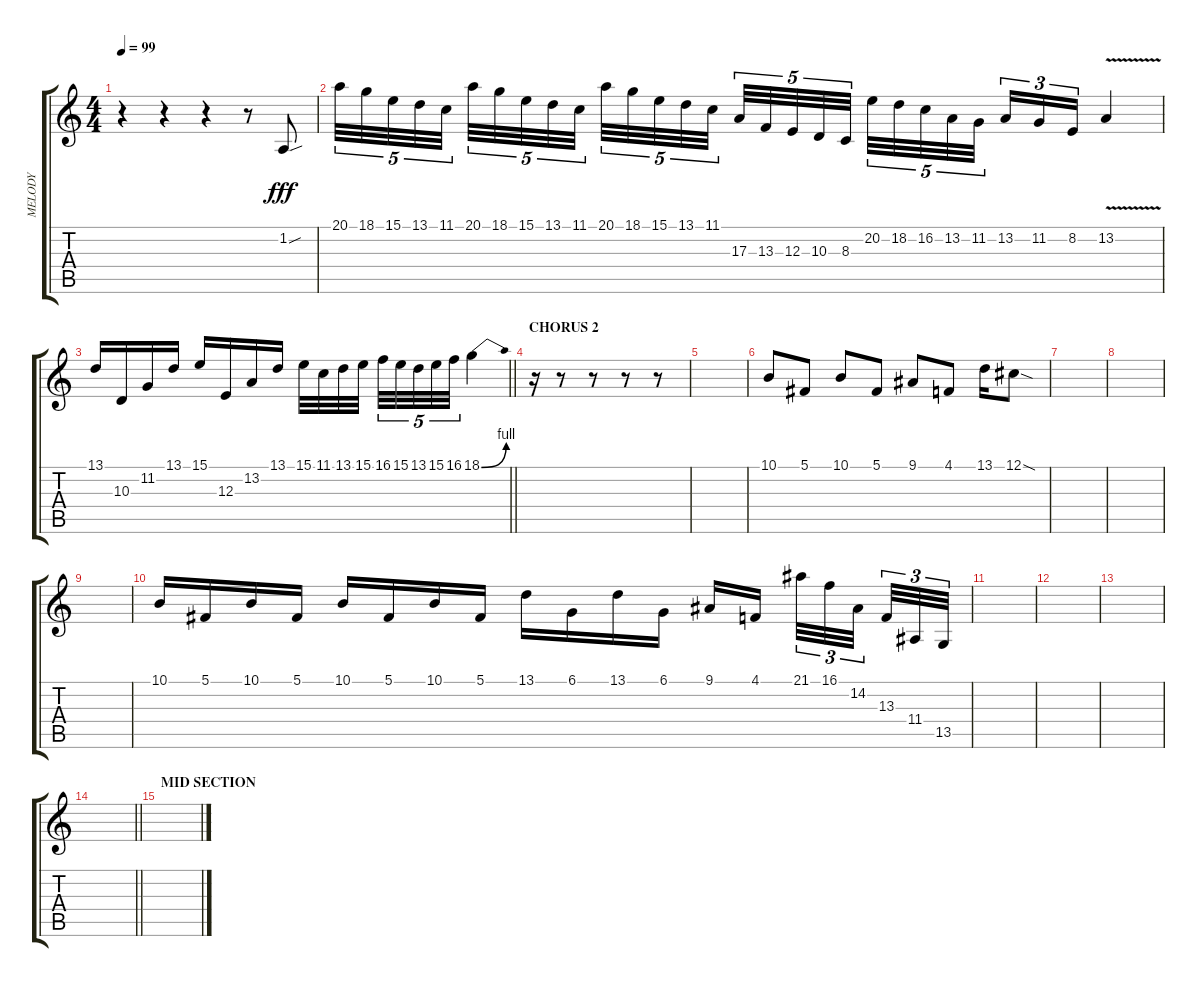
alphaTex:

\track ("MELODY" "MELODY") {instrument lead2sawtooth}
\staff {score tabs}
\tuning (Db4 Ab3 E3 B2 Gb2 Db2) {hide}
\ts (4 4)
\tempo 99
\clef g2
\ks c
r.4{dy fff} r.4 r.4 r.8 1.2{sou}.8 |
20.1.32{tu (5 4)} 18.1.32{tu (5 4)} 15.1.32{tu (5 4)} 13.1.32{tu (5 4)} 11.1.32{tu (5 4) beam splitsecondary} 20.1.32{tu (5 4)} 18.1.32{tu (5 4)} 15.1.32{tu (5 4)} 13.1.32{tu (5 4)} 11.1.32{tu (5 4)} 20.1.32{tu (5 4)} 18.1.32{tu (5 4)} 15.1.32{tu (5 4)} 13.1.32{tu (5 4)} 11.1.32{tu (5 4) beam splitsecondary} 17.3.32{tu (5 4)} 13.3.32{tu (5 4)} 12.3.32{tu (5 4)} 10.3.32{tu (5 4)} 8.3.32{tu (5 4)} 20.2.32{tu (5 4)} 18.2.32{tu (5 4)} 16.2.32{tu (5 4)} 13.2.32{tu (5 4)} 11.2.32{tu (5 4) beam splitsecondary} 13.2.16{tu (3 2)} 11.2.16{tu (3 2)} 8.2.16{tu (3 2)} 13.2{v}.4 |
\barLineRight lightlight
13.1.16 10.3.16 11.2.16 13.1.16 15.1.16 12.3.16 13.2.16 13.1.16 15.1.32 11.1.32 13.1.32 15.1.32{beam splitsecondary} 16.1.32{tu (5 4)} 15.1.32{tu (5 4)} 13.1.32{tu (5 4)} 15.1.32{tu (5 4)} 16.1.32{tu (5 4)} 18.1{be (bend 0 0 60 4)}.4 |
\section ("" "CHORUS 2")
r.16 r.8 r.8 r.8 r.8 |
|
10.1.8 5.1.8 10.1.8 5.1.8 9.1.8 4.1.8 13.1.16 12.1{sod}.8 |
|
|
|
10.1.16 5.1.16 10.1.16 5.1.16 10.1.16 5.1.16 10.1.16 5.1.16 13.1.16 6.1.16 13.1.16 6.1.16 9.1.16 4.1.16{beam splitsecondary} 21.1.32{tu (3 2)} 16.1.32{tu (3 2)} 14.2.32{tu (3 2) beam splitsecondary} 13.3.32{tu (3 2)} 11.4.32{tu (3 2)} 13.5.32{tu (3 2)} |
|
|
|
\barLineRight lightlight
|
\section ("" "MID SECTION")
